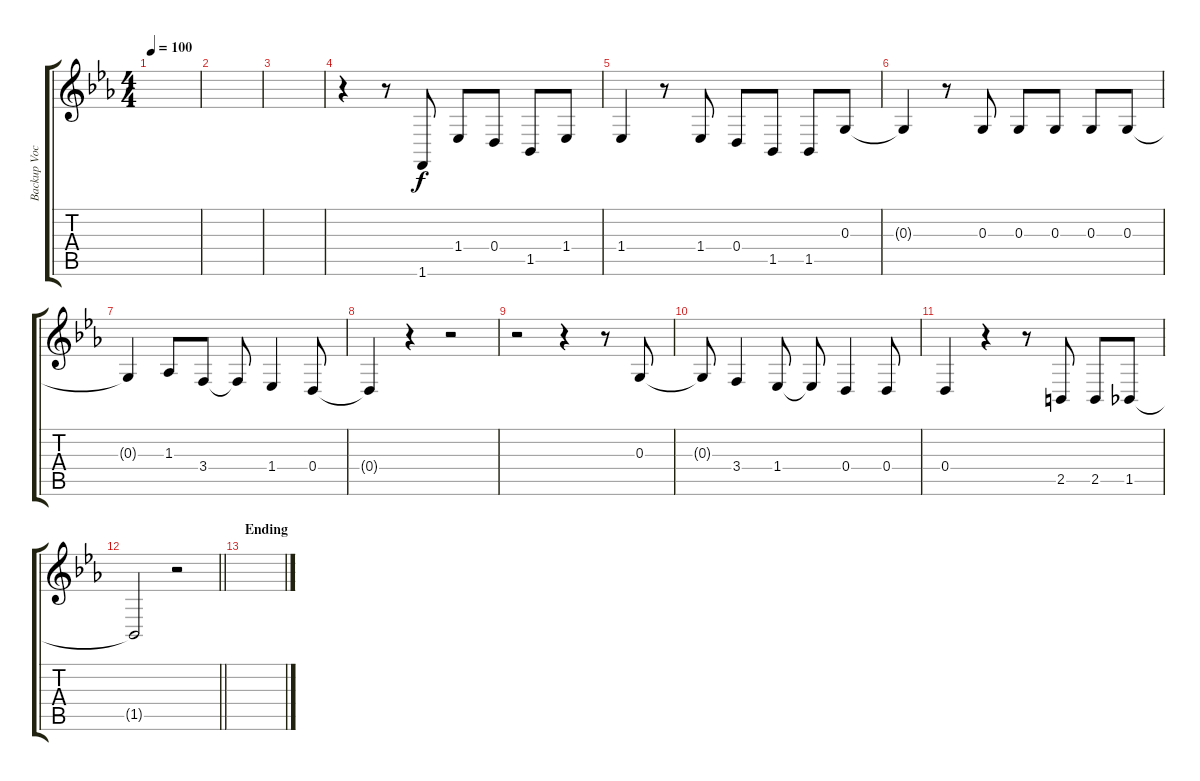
\track ("Backup Vocals" "Backup Voc") {instrument altosax}
\staff {score tabs}
\tuning (E4 B3 G3 D3 A2 E2) {hide}
\ts (4 4)
\tempo 100
\clef g2
\ks eb
|
|
|
r.4 r.8 1.6.8 1.4.8 0.4.8 1.5.8 1.4.8 |
1.4.4 r.8 1.4.8 0.4.8 1.5.8 1.5.8 0.3.8 |
0.3{t}.4 r.8 0.3.8 0.3.8 0.3.8 0.3.8 0.3.8 |
0.3{t}.4 1.3.8 3.4.8 3.4{t}.8 1.4.4 0.4.8 |
0.4{t}.4 r.4 r.2 |
r.2 r.4 r.8 0.3.8 |
0.3{t}.8 3.4.4 1.4.8 1.4{t}.8 0.4.4 0.4.8 |
0.4.4 r.4 r.8 2.5.8 2.5.8 1.5.8 |
\barLineRight lightlight
1.5{t}.2 r.2 |
\section ("" "Ending")
